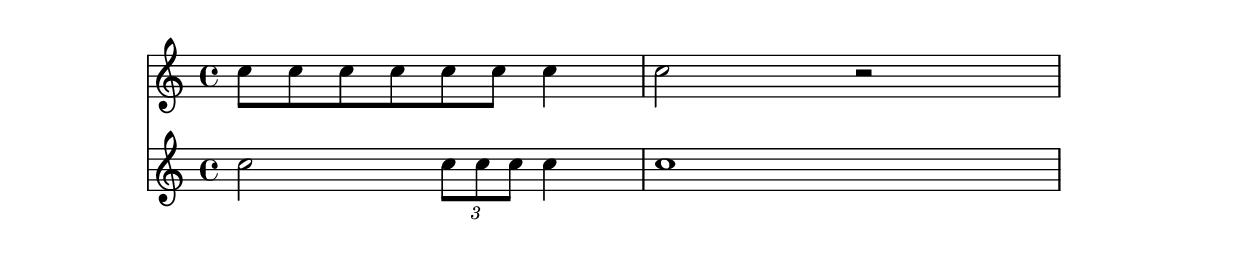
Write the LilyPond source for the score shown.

\header {

  texidoc = "Proportional notation can be created by setting
@code{proportionalNotationDuration}. Notes will be spaced proportional
to the distance for the given duration."

}

\version "2.7.13"

\paper { raggedright = ##t }

\relative c''
<<
  \set Score.proportionalNotationDuration = #(ly:make-moment 1 16)
  \new Staff { c8[ c c c c c]  c4 c2 r2 }
  \new Staff { c2  \times 2/3 { c8 c c } c4 c1 }
>>

   
	 

  
